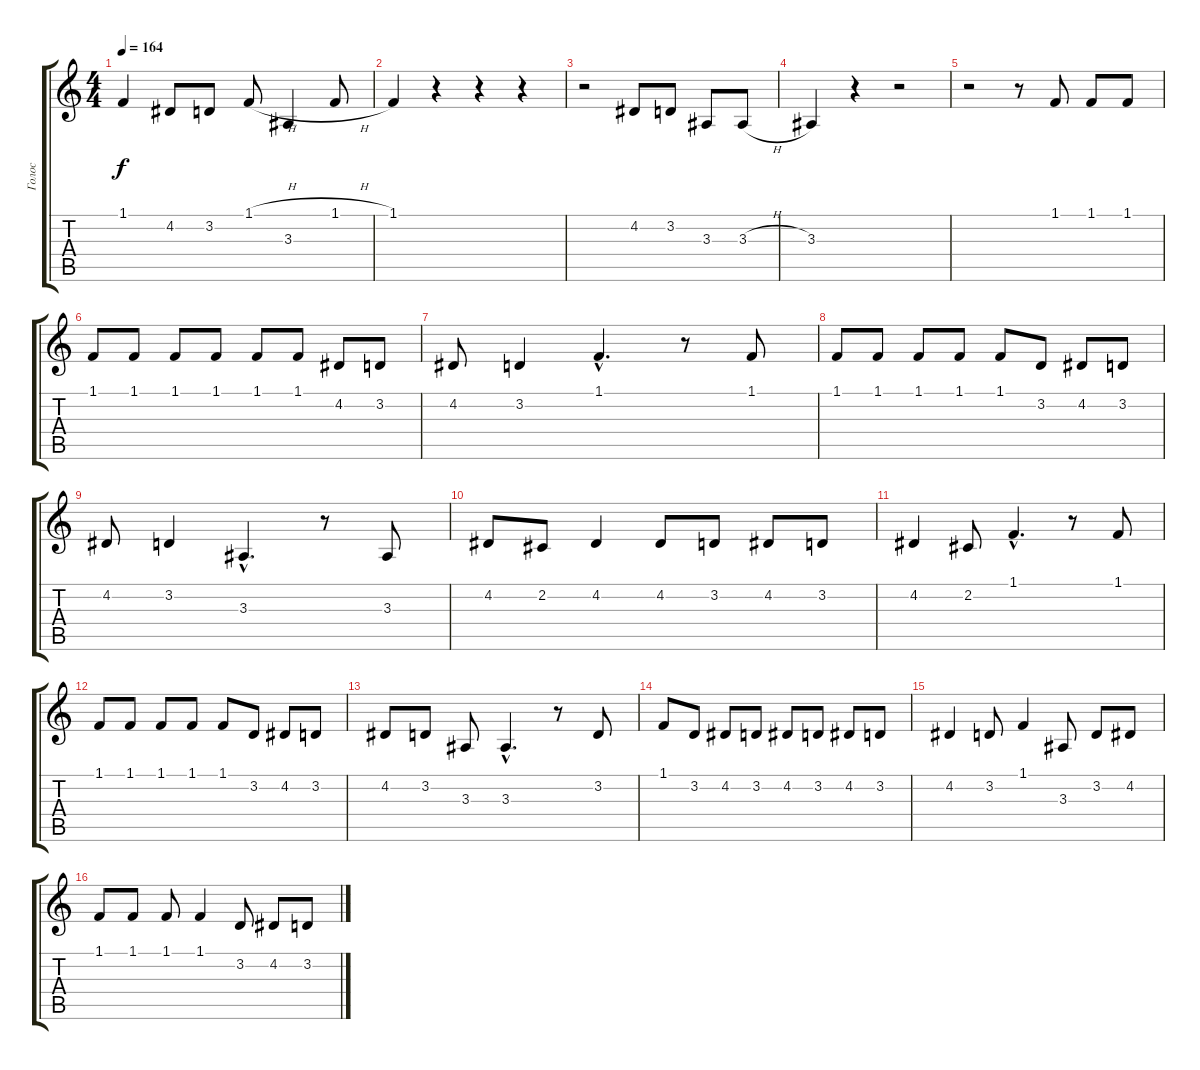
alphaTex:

\track ("Голос" "Голос") {instrument harmonica}
\staff {score tabs}
\tuning (E4 B3 G3 D3 A2 E2) {hide}
\ts (4 4)
\tempo 164
\clef g2
\ks c
1.1.4{dy f} 4.2.8 3.2.8 1.1{h}.8 3.3.4 1.1{h}.8 |
1.1.4 r.4 r.4 r.4 |
r.2 4.2.8 3.2.8 3.3.8 3.3{h}.8 |
3.3.4 r.4 r.2 |
r.2 r.8 1.1.8 1.1.8 1.1.8 |
1.1.8 1.1.8 1.1.8 1.1.8 1.1.8 1.1.8 4.2.8 3.2.8 |
4.2.8 3.2.4 1.1{hac}.4{d} r.8 1.1.8 |
1.1.8 1.1.8 1.1.8 1.1.8 1.1.8 3.2.8 4.2.8 3.2.8 |
4.2.8 3.2.4 3.3{hac}.4{d} r.8 3.3.8 |
4.2.8 2.2.8 4.2.4 4.2.8 3.2.8 4.2.8 3.2.8 |
4.2.4 2.2.8 1.1{hac}.4{d} r.8 1.1.8 |
1.1.8 1.1.8 1.1.8 1.1.8 1.1.8 3.2.8 4.2.8 3.2.8 |
4.2.8 3.2.8 3.3.8 3.3{hac}.4{d} r.8 3.2.8 |
1.1.8 3.2.8 4.2.8 3.2.8 4.2.8 3.2.8 4.2.8 3.2.8 |
4.2.4 3.2.8 1.1.4 3.3.8 3.2.8 4.2.8 |
1.1.8 1.1.8 1.1.8 1.1.4 3.2.8 4.2.8 3.2.8
